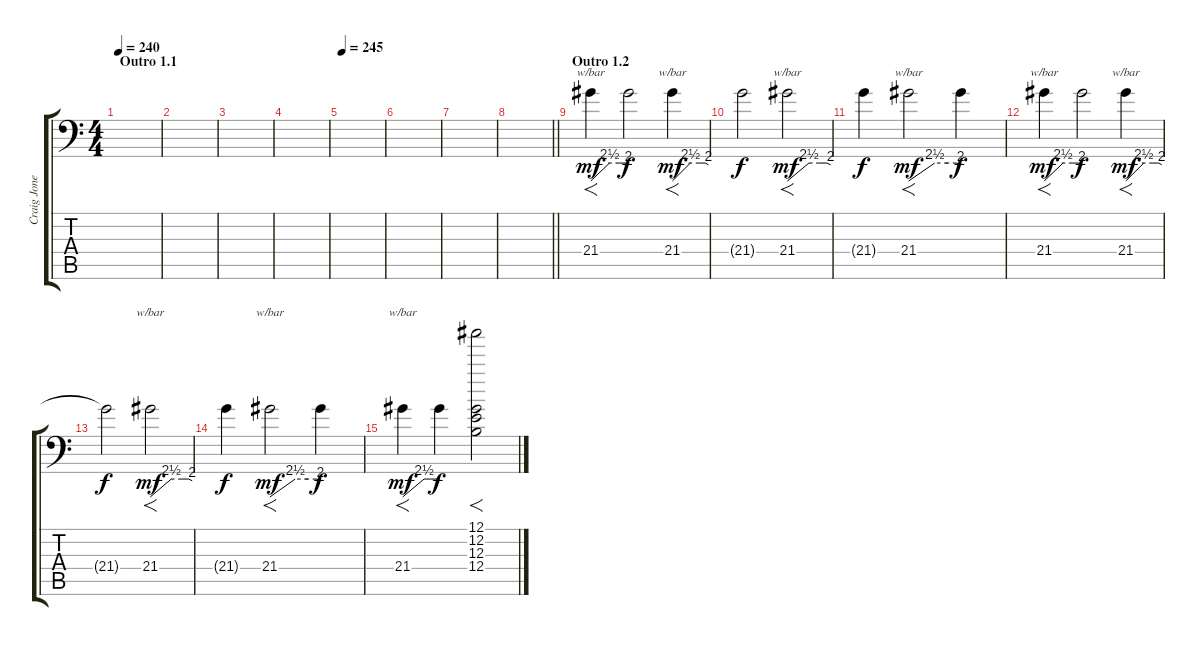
\track ("Craig Jones" "Craig Jone") {instrument blownbottle}
\staff {score tabs}
\tuning (Db6 Ab3 E3 B2 Gb2 B0) {hide}
\ts (4 4)
\section ("" "Outro 1.1")
\tempo 240
\clef f4
\ks c
|
|
|
|
\tempo 245
|
|
|
\barLineRight lightlight
|
\section ("" "Outro 1.2")
21.4.4{f tbe (custom default 0 0 30 10 45 10 55 10 60 8) dy mf} 21.4{t}.2{dy f} 21.4.4{f tbe (custom default 0 0 30 10 45 10 55 10 60 8) dy mf} |
21.4{t}.2{dy f} 21.4.2{f tbe (custom default 0 0 30 10 45 10 55 10 60 8) dy mf} |
21.4{t}.4{dy f} 21.4.2{f tbe (custom default 0 0 30 10 45 10 55 10 60 8) dy mf} 21.4{t}.4{dy f} |
21.4.4{f tbe (custom default 0 0 30 10 45 10 55 10 60 8) dy mf} 21.4{t}.2{dy f} 21.4.4{f tbe (custom default 0 0 30 10 45 10 55 10 60 8) dy mf} |
21.4{t}.2{dy f} 21.4.2{f tbe (custom default 0 0 30 10 45 10 55 10 60 8) dy mf} |
21.4{t}.4{dy f} 21.4.2{f tbe (custom default 0 0 30 10 45 10 55 10 60 8) dy mf} 21.4{t}.4{dy f} |
21.4.4{f tbe (custom default 0 0 35 10 45 10 55 10 60 10) dy mf} 21.4{t}.4{dy f} (12.1 12.2 12.3 12.4).2{f instrument applause}
